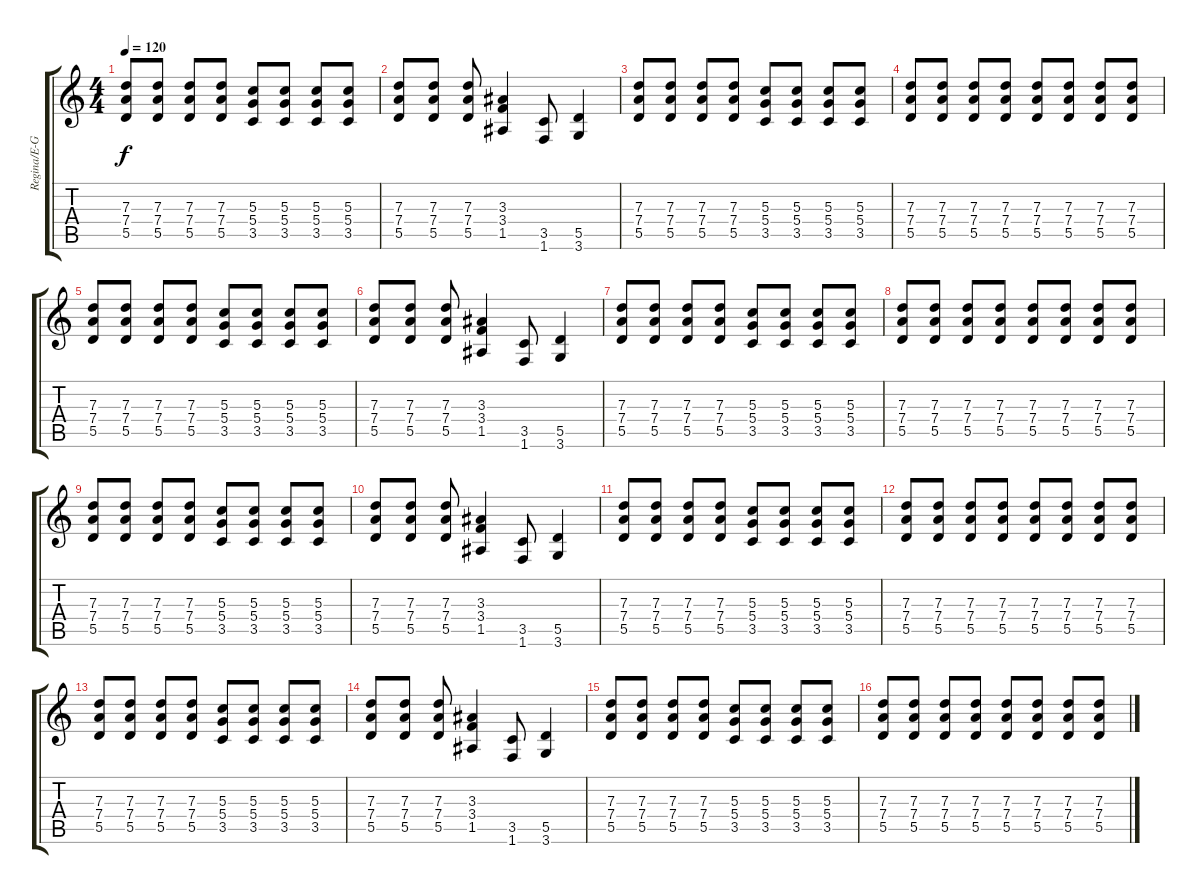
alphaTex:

\track ("Regina/E-Guitar " "Regina/E-G") {instrument distortionguitar}
\staff {score tabs}
\tuning (E4 B3 G3 D3 A2 E2) {hide}
\ts (4 4)
\tempo 120
\clef g2
\ks c
(7.3 7.4 5.5).8{dy f instrument distortionguitar} (7.3 7.4 5.5).8 (7.3 7.4 5.5).8 (7.3 7.4 5.5).8 (5.3 5.4 3.5).8 (5.3 5.4 3.5).8 (5.3 5.4 3.5).8 (5.3 5.4 3.5).8 |
(7.3 7.4 5.5).8 (7.3 7.4 5.5).8 (7.3 7.4 5.5).8 (3.3 3.4 1.5).4 (3.5 1.6).8 (5.5 3.6).4 |
(7.3 7.4 5.5).8 (7.3 7.4 5.5).8 (7.3 7.4 5.5).8 (7.3 7.4 5.5).8 (5.3 5.4 3.5).8 (5.3 5.4 3.5).8 (5.3 5.4 3.5).8 (5.3 5.4 3.5).8 |
(7.3 7.4 5.5).8 (7.3 7.4 5.5).8 (7.3 7.4 5.5).8 (7.3 7.4 5.5).8 (7.3 7.4 5.5).8 (7.3 7.4 5.5).8 (7.3 7.4 5.5).8 (7.3 7.4 5.5).8 |
(7.3 7.4 5.5).8 (7.3 7.4 5.5).8 (7.3 7.4 5.5).8 (7.3 7.4 5.5).8 (5.3 5.4 3.5).8 (5.3 5.4 3.5).8 (5.3 5.4 3.5).8 (5.3 5.4 3.5).8 |
(7.3 7.4 5.5).8 (7.3 7.4 5.5).8 (7.3 7.4 5.5).8 (3.3 3.4 1.5).4 (3.5 1.6).8 (5.5 3.6).4 |
(7.3 7.4 5.5).8 (7.3 7.4 5.5).8 (7.3 7.4 5.5).8 (7.3 7.4 5.5).8 (5.3 5.4 3.5).8 (5.3 5.4 3.5).8 (5.3 5.4 3.5).8 (5.3 5.4 3.5).8 |
(7.3 7.4 5.5).8 (7.3 7.4 5.5).8 (7.3 7.4 5.5).8 (7.3 7.4 5.5).8 (7.3 7.4 5.5).8 (7.3 7.4 5.5).8 (7.3 7.4 5.5).8 (7.3 7.4 5.5).8 |
(7.3 7.4 5.5).8 (7.3 7.4 5.5).8 (7.3 7.4 5.5).8 (7.3 7.4 5.5).8 (5.3 5.4 3.5).8 (5.3 5.4 3.5).8 (5.3 5.4 3.5).8 (5.3 5.4 3.5).8 |
(7.3 7.4 5.5).8 (7.3 7.4 5.5).8 (7.3 7.4 5.5).8 (3.3 3.4 1.5).4 (3.5 1.6).8 (5.5 3.6).4 |
(7.3 7.4 5.5).8 (7.3 7.4 5.5).8 (7.3 7.4 5.5).8 (7.3 7.4 5.5).8 (5.3 5.4 3.5).8 (5.3 5.4 3.5).8 (5.3 5.4 3.5).8 (5.3 5.4 3.5).8 |
(7.3 7.4 5.5).8 (7.3 7.4 5.5).8 (7.3 7.4 5.5).8 (7.3 7.4 5.5).8 (7.3 7.4 5.5).8 (7.3 7.4 5.5).8 (7.3 7.4 5.5).8 (7.3 7.4 5.5).8 |
(7.3 7.4 5.5).8 (7.3 7.4 5.5).8 (7.3 7.4 5.5).8 (7.3 7.4 5.5).8 (5.3 5.4 3.5).8 (5.3 5.4 3.5).8 (5.3 5.4 3.5).8 (5.3 5.4 3.5).8 |
(7.3 7.4 5.5).8 (7.3 7.4 5.5).8 (7.3 7.4 5.5).8 (3.3 3.4 1.5).4 (3.5 1.6).8 (5.5 3.6).4 |
(7.3 7.4 5.5).8 (7.3 7.4 5.5).8 (7.3 7.4 5.5).8 (7.3 7.4 5.5).8 (5.3 5.4 3.5).8 (5.3 5.4 3.5).8 (5.3 5.4 3.5).8 (5.3 5.4 3.5).8 |
(7.3 7.4 5.5).8 (7.3 7.4 5.5).8 (7.3 7.4 5.5).8 (7.3 7.4 5.5).8 (7.3 7.4 5.5).8 (7.3 7.4 5.5).8 (7.3 7.4 5.5).8 (7.3 7.4 5.5).8
